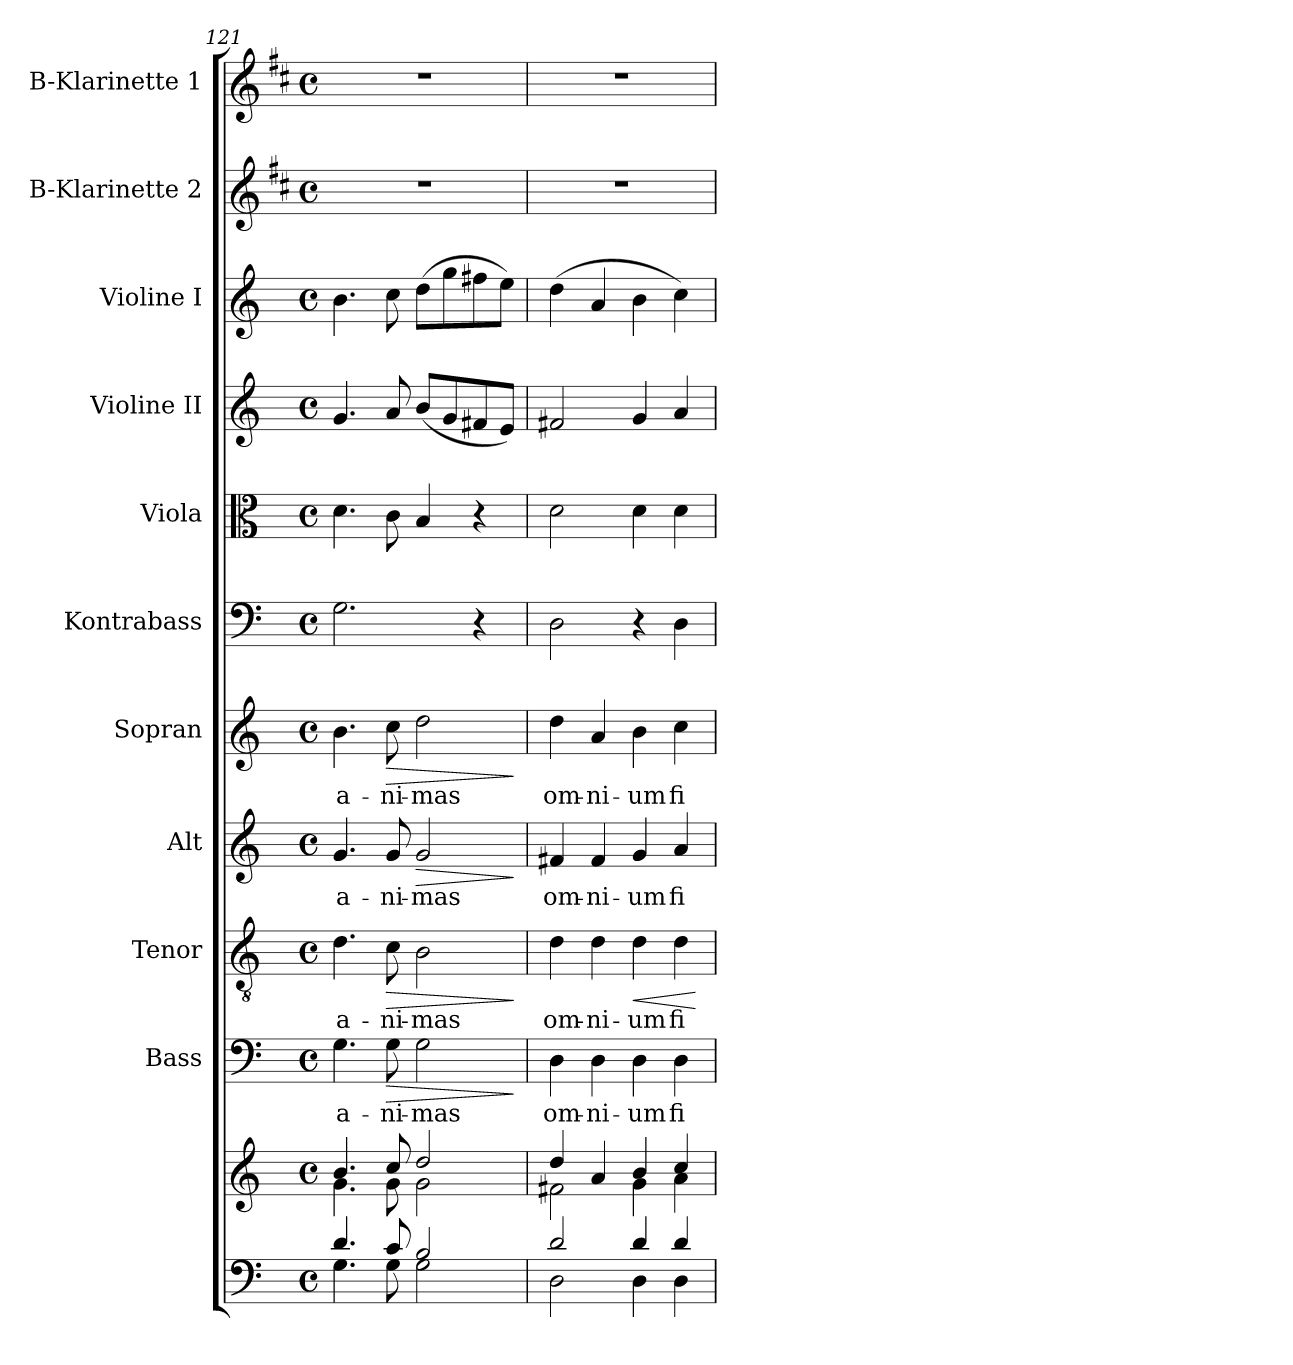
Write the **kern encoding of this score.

**kern	**kern	**kern	**text	**dynam	**kern	**text	**dynam	**kern	**text	**dynam	**kern	**text	**dynam	**kern	**kern	**kern	**kern	**kern	**kern
*part11	*part11	*part10	*part10	*part10	*part9	*part9	*part9	*part8	*part8	*part8	*part7	*part7	*part7	*part6	*part5	*part4	*part3	*part2	*part1
*staff12	*staff11	*staff10	*staff10	*staff10	*staff9	*staff9	*staff9	*staff8	*staff8	*staff8	*staff7	*staff7	*staff7	*staff6	*staff5	*staff4	*staff3	*staff2	*staff1
*	*	*I"Bass	*	*	*I"Tenor	*	*	*I"Alt	*	*	*I"Sopran	*	*	*I"Kontrabass	*I"Viola	*I"Violine II	*I"Violine I	*I"B-Klarinette 2	*I"B-Klarinette 1
*	*	*I'B.	*	*	*I'T.	*	*	*I'A.	*	*	*I'S.	*	*	*I'Kb.	*I'Vla.	*I'Vl. II	*I'Vl. I	*I'B Kl. 2	*I'B Kl. 1
*clefF4	*clefG2	*clefF4	*	*	*clefGv2	*	*	*clefG2	*	*	*clefG2	*	*	*clefF4	*clefC3	*clefG2	*clefG2	*clefG2	*clefG2
*	*	*	*	*	*	*	*	*	*	*	*	*	*	*ITrd7c12	*	*	*	*ITrd1c2	*ITrd1c2
*k[]	*k[]	*k[]	*	*	*k[]	*	*	*k[]	*	*	*k[]	*	*	*k[]	*k[]	*k[]	*k[]	*k[]	*k[]
*C:	*C:	*C:	*	*	*C:	*	*	*C:	*	*	*C:	*	*	*C:	*C:	*C:	*C:	*C:	*C:
*M4/4	*M4/4	*M4/4	*	*	*M4/4	*	*	*M4/4	*	*	*M4/4	*	*	*M4/4	*M4/4	*M4/4	*M4/4	*M4/4	*M4/4
*met(c)	*met(c)	*met(c)	*	*	*met(c)	*	*	*met(c)	*	*	*met(c)	*	*	*met(c)	*met(c)	*met(c)	*met(c)	*met(c)	*met(c)
=121	=121	=121	=121	=121	=121	=121	=121	=121	=121	=121	=121	=121	=121	=121	=121	=121	=121	=121	=121
*^	*^	*	*	*	*	*	*	*	*	*	*	*	*	*	*	*	*	*	*
!	!	!	!	!	!LO:LY:b	!	!	!LO:LY:b	!	!	!LO:LY:b	!	!	!LO:LY:b	!	!	!	!	!	!	!
4.d/	4.G\	4.b/	4.g\	4.G\	a-	.	4.d\	a-	.	4.g/	a-	.	4.b\	a-	.	2.GG\	4.d\	4.g/	4.b\	1r	1r
!	!	!	!	!	!LO:LY:b	!LO:HP:b	!	!LO:LY:b	!LO:HP:b	!	!LO:LY:b	!	!	!LO:LY:b	!LO:HP:b	!	!	!	!	!	!
8c/	8G\	8cc/	8g\	8G\	-ni-	>	8c\	-ni-	>	8g/	-ni-	.	8cc\	-ni-	>	.	8c\	8a/	8cc\	.	.
!	!	!	!	!	!LO:LY:b	!	!	!LO:LY:b	!	!	!LO:LY:b	!LO:HP:b	!	!LO:LY:b	!	!	!	!	!	!	!
2B/	2G\	2dd/	2g\	2G\	-mas	.	2B\	-mas	.	2g/	-mas	>	2dd\	-mas	.	.	4B/	(<8b/L	(>8dd\L	.	.
.	.	.	.	.	.	.	.	.	.	.	.	.	.	.	.	.	.	8g/	8gg\	.	.
.	.	.	.	.	.	.	.	.	.	.	.	.	.	.	.	4r	4r	8f#X/	8ff#X\	.	.
.	.	.	.	.	.	.	.	.	.	.	.	.	.	.	.	.	.	8e/J)	8ee\J)	.	.
*v	*v	*	*	*	*	*	*	*	*	*	*	*	*	*	*	*	*	*	*	*	*
*	*v	*v	*	*	*	*	*	*	*	*	*	*	*	*	*	*	*	*	*	*
.	.	.	.	]	.	.	]	.	.	]	.	.	]	.	.	.	.	.	.
!!LO:PB:g=z
=122	=122	=122	=122	=122	=122	=122	=122	=122	=122	=122	=122	=122	=122	=122	=122	=122	=122	=122	=122
*^	*^	*	*	*	*	*	*	*	*	*	*	*	*	*	*	*	*	*	*
!	!	!	!	!	!LO:LY:b	!	!	!LO:LY:b	!	!	!LO:LY:b	!	!	!LO:LY:b	!	!	!	!	!	!	!
2d/	2D\	4dd/	2f#X\	4D\	om-	.	4d\	om-	.	4f#X/	om-	.	4dd\	om-	.	2DD\	2d\	2f#X/	(>4dd\	1r	1r
!	!	!	!	!	!LO:LY:b	!	!	!LO:LY:b	!	!	!LO:LY:b	!	!	!LO:LY:b	!	!	!	!	!	!	!
.	.	4a/	.	4D\	-ni-	.	4d\	-ni-	.	4f#/	-ni-	.	4a/	-ni-	.	.	.	.	4a/	.	.
!	!	!	!	!	!LO:LY:b	!	!	!LO:LY:b	!LO:HP:b	!	!LO:LY:b	!	!	!LO:LY:b	!	!	!	!	!	!	!
4d/	4D\	4b/	4g\	4D\	-um	.	4d\	-um	<	4g/	-um	.	4b\	-um	.	4r	4d\	4g/	4b\	.	.
!	!	!	!	!	!LO:LY:b	!	!	!LO:LY:b	!	!	!LO:LY:b	!	!	!LO:LY:b	!	!	!	!	!	!	!
4d/	4D\	4cc/	4a\	4D\	fi-	.	4d\	fi-	.	4a/	fi-	.	4cc\	fi-	.	4DD\	4d\	4a/	4cc\)	.	.
*v	*v	*	*	*	*	*	*	*	*	*	*	*	*	*	*	*	*	*	*	*	*
*	*v	*v	*	*	*	*	*	*	*	*	*	*	*	*	*	*	*	*	*	*
.	.	.	.	.	.	.	[	.	.	.	.	.	.	.	.	.	.	.	.
=	=	=	=	=	=	=	=	=	=	=	=	=	=	=	=	=	=	=	=
*-	*-	*-	*-	*-	*-	*-	*-	*-	*-	*-	*-	*-	*-	*-	*-	*-	*-	*-	*-
